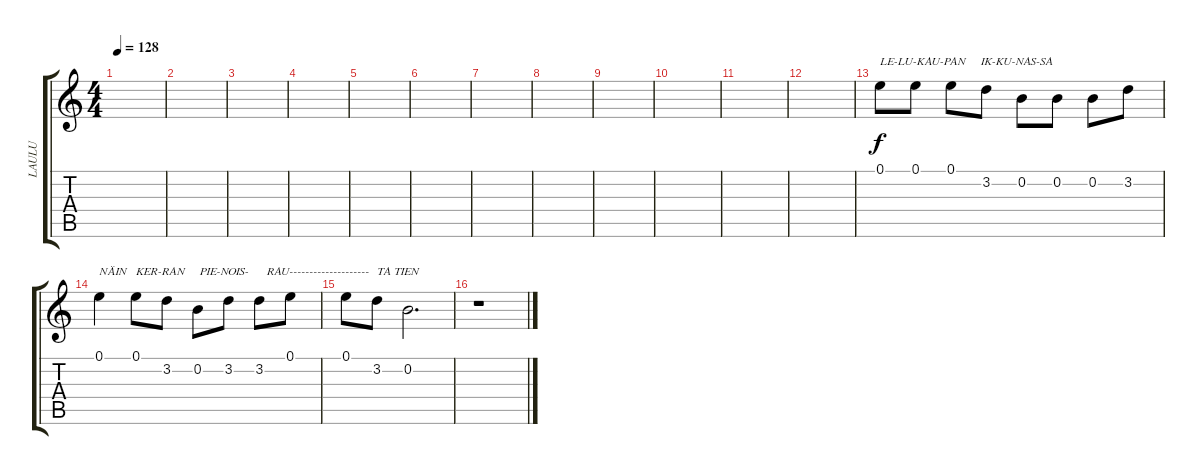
\track ("LAULU" "LAULU") {instrument electricguitarjazz}
\staff {score tabs}
\tuning (E4 B3 G3 D3 A2 E2) {hide}
\ts (4 4)
\tempo 128
\clef g2
\ks c
|
|
|
|
|
|
|
|
|
|
|
|
0.1.8{txt "LE-LU-KAU-PAN     IK-KU-NAS-SA"} 0.1.8 0.1.8 3.2.8 0.2.8 0.2.8 0.2.8 3.2.8 |
0.1.4{txt "NÄIN"} 0.1.8{txt "KER-RAN     PIE-NOIS-      RAU--------------------"} 3.2.8 0.2.8 3.2.8 3.2.8 0.1.8 |
0.1.8 3.2.8{txt "TA TIEN"} 0.2.2{d} |
r.1
